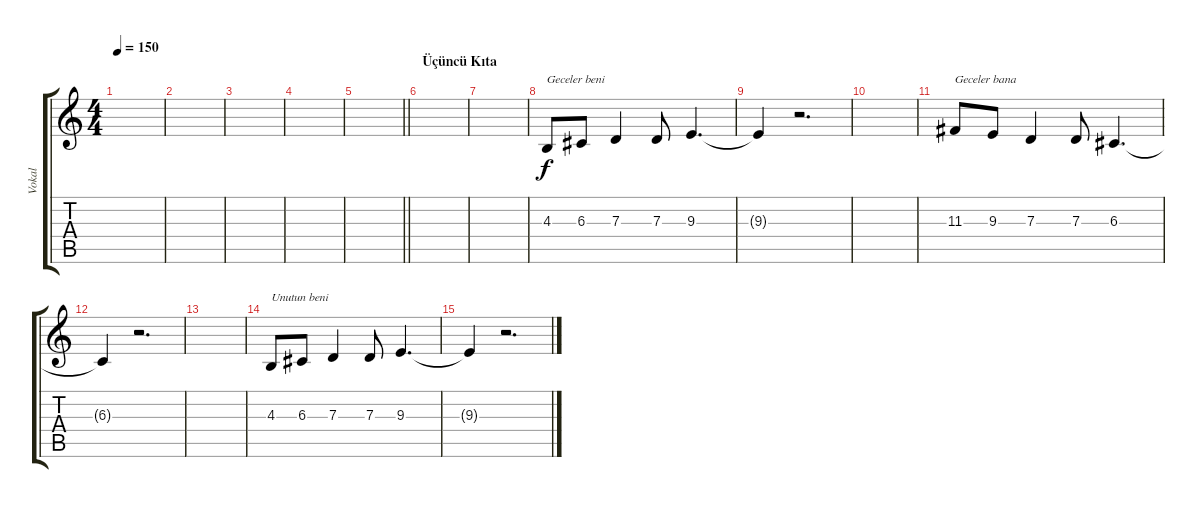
\track ("Vokal" "Vokal") {instrument acousticgrandpiano}
\staff {score tabs}
\tuning (E4 B3 G3 D3 A2 E2) {hide}
\ts (4 4)
\tempo 150
\clef g2
\ks c
|
|
|
|
\barLineRight lightlight
|
\section ("" "Üçüncü Kıta")
|
|
4.3.8{txt "Geceler beni"} 6.3.8 7.3.4 7.3.8 9.3.4{d} |
9.3{t}.4 r.2{d} |
|
11.3.8{txt "Geceler bana"} 9.3.8 7.3.4 7.3.8 6.3.4{d} |
6.3{t}.4 r.2{d} |
|
4.3.8{txt "Unutun beni"} 6.3.8 7.3.4 7.3.8 9.3.4{d} |
9.3{t}.4 r.2{d}
